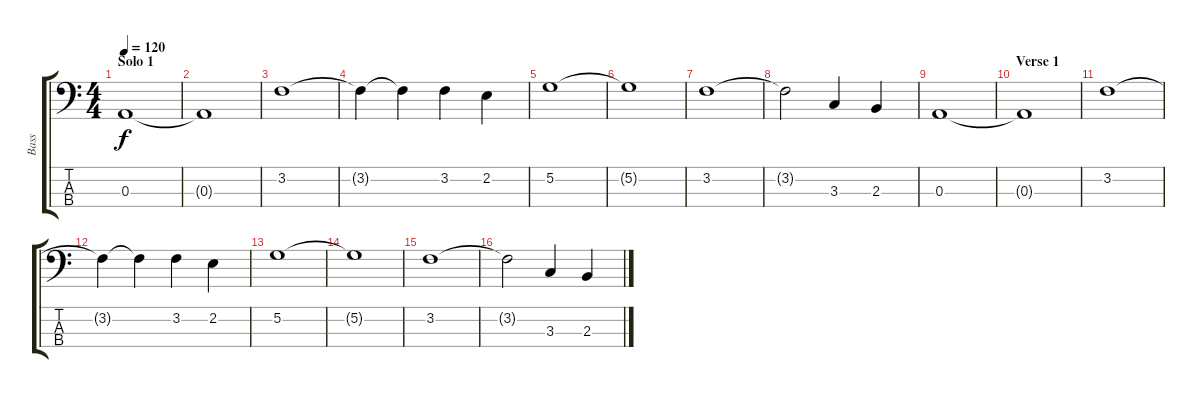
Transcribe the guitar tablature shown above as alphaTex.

\track ("Bass" "Bass") {instrument electricbassfinger}
\staff {score tabs}
\tuning (G2 D2 A1 E1) {hide}
\ts (4 4)
\section ("" "Solo 1")
\tempo 120
\clef f4
\ks c
0.3.1{dy f} |
0.3{t}.1 |
3.2.1 |
3.2{t}.4 3.2{t}.4 3.2.4 2.2.4 |
5.2.1 |
5.2{t}.1 |
3.2.1 |
3.2{t}.2 3.3.4 2.3.4 |
0.3.1 |
\section ("" "Verse 1")
0.3{t}.1 |
3.2.1 |
3.2{t}.4 3.2{t}.4 3.2.4 2.2.4 |
5.2.1 |
5.2{t}.1 |
3.2.1 |
3.2{t}.2 3.3.4 2.3.4
